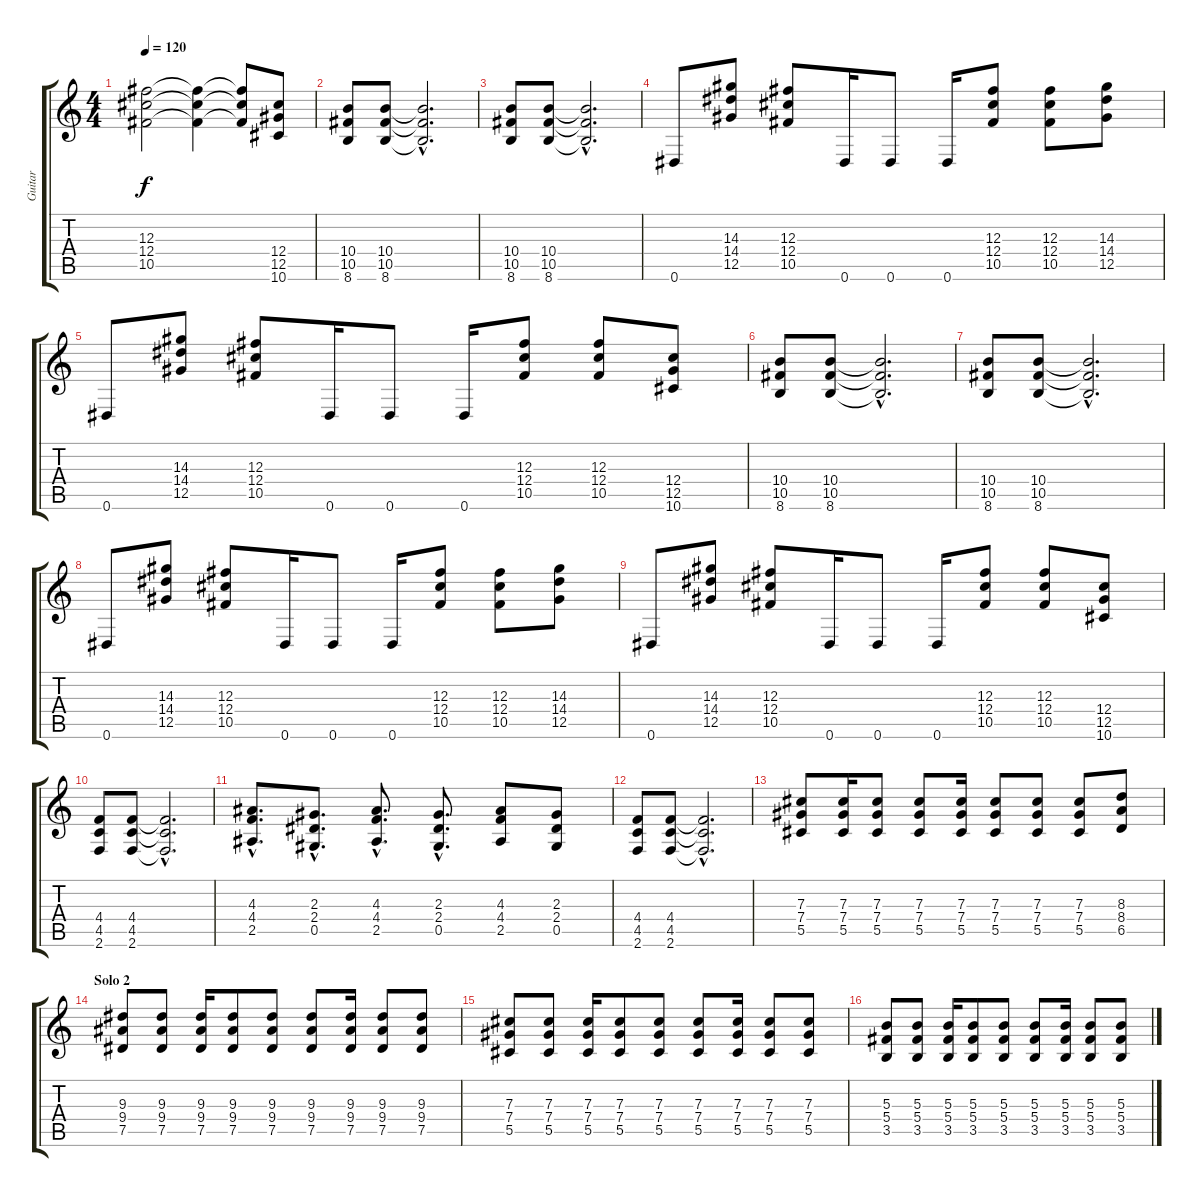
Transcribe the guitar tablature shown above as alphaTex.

\track ("Guitar" "Guitar") {instrument distortionguitar}
\staff {score tabs}
\tuning (Eb4 Bb3 Gb3 Db3 Ab2 Eb2) {hide}
\ts (4 4)
\tempo 120
\clef g2
\ks c
(12.3 12.4 10.5).2{dy f} (12.3{t} 12.4{t} 10.5{t}).4 (12.3{t} 12.4{t} 10.5{t}).8 (12.4 12.5 10.6).8 |
(10.4 10.5 8.6).8 (10.4 10.5 8.6).8 (10.4{hac t} 10.5{hac t} 8.6{hac t}).2{d} |
(10.4 10.5 8.6).8 (10.4 10.5 8.6).8 (10.4{hac t} 10.5{hac t} 8.6{hac t}).2{d} |
0.6.8 (14.3 14.4 12.5).8 (12.3 12.4 10.5).8 0.6.16 0.6.8 0.6.16 (12.3 12.4 10.5).8 (12.3 12.4 10.5).8 (14.3 14.4 12.5).8 |
0.6.8 (14.3 14.4 12.5).8 (12.3 12.4 10.5).8 0.6.16 0.6.8 0.6.16 (12.3 12.4 10.5).8 (12.3 12.4 10.5).8 (12.4 12.5 10.6).8 |
(10.4 10.5 8.6).8 (10.4 10.5 8.6).8 (10.4{hac t} 10.5{hac t} 8.6{hac t}).2{d} |
(10.4 10.5 8.6).8 (10.4 10.5 8.6).8 (10.4{hac t} 10.5{hac t} 8.6{hac t}).2{d} |
0.6.8 (14.3 14.4 12.5).8 (12.3 12.4 10.5).8 0.6.16 0.6.8 0.6.16 (12.3 12.4 10.5).8 (12.3 12.4 10.5).8 (14.3 14.4 12.5).8 |
0.6.8 (14.3 14.4 12.5).8 (12.3 12.4 10.5).8 0.6.16 0.6.8 0.6.16 (12.3 12.4 10.5).8 (12.3 12.4 10.5).8 (12.4 12.5 10.6).8 |
(4.4 4.5 2.6).8 (4.4 4.5 2.6).8 (4.4{hac t} 4.5{hac t} 2.6{hac t}).2{d} |
(4.3{hac} 4.4{hac} 2.5{hac}).8{d} (2.3{hac} 2.4{hac} 0.5{hac}).8{d} (4.3{hac} 4.4{hac} 2.5{hac}).8{d} (2.3{hac} 2.4{hac} 0.5{hac}).8{d} (4.3 4.4 2.5).8 (2.3 2.4 0.5).8 |
(4.4 4.5 2.6).8 (4.4 4.5 2.6).8 (4.4{hac t} 4.5{hac t} 2.6{hac t}).2{d} |
(7.3 7.4 5.5).8 (7.3 7.4 5.5).16 (7.3 7.4 5.5).8 (7.3 7.4 5.5).8 (7.3 7.4 5.5).16 (7.3 7.4 5.5).8 (7.3 7.4 5.5).8 (7.3 7.4 5.5).8 (8.3 8.4 6.5).8 |
\section ("" "Solo 2")
(9.3 9.4 7.5).8 (9.3 9.4 7.5).8 (9.3 9.4 7.5).16 (9.3 9.4 7.5).8 (9.3 9.4 7.5).8 (9.3 9.4 7.5).8 (9.3 9.4 7.5).16 (9.3 9.4 7.5).8 (9.3 9.4 7.5).8 |
(7.3 7.4 5.5).8 (7.3 7.4 5.5).8 (7.3 7.4 5.5).16 (7.3 7.4 5.5).8 (7.3 7.4 5.5).8 (7.3 7.4 5.5).8 (7.3 7.4 5.5).16 (7.3 7.4 5.5).8 (7.3 7.4 5.5).8 |
(5.3 5.4 3.5).8 (5.3 5.4 3.5).8 (5.3 5.4 3.5).16 (5.3 5.4 3.5).8 (5.3 5.4 3.5).8 (5.3 5.4 3.5).8 (5.3 5.4 3.5).16 (5.3 5.4 3.5).8 (5.3 5.4 3.5).8
